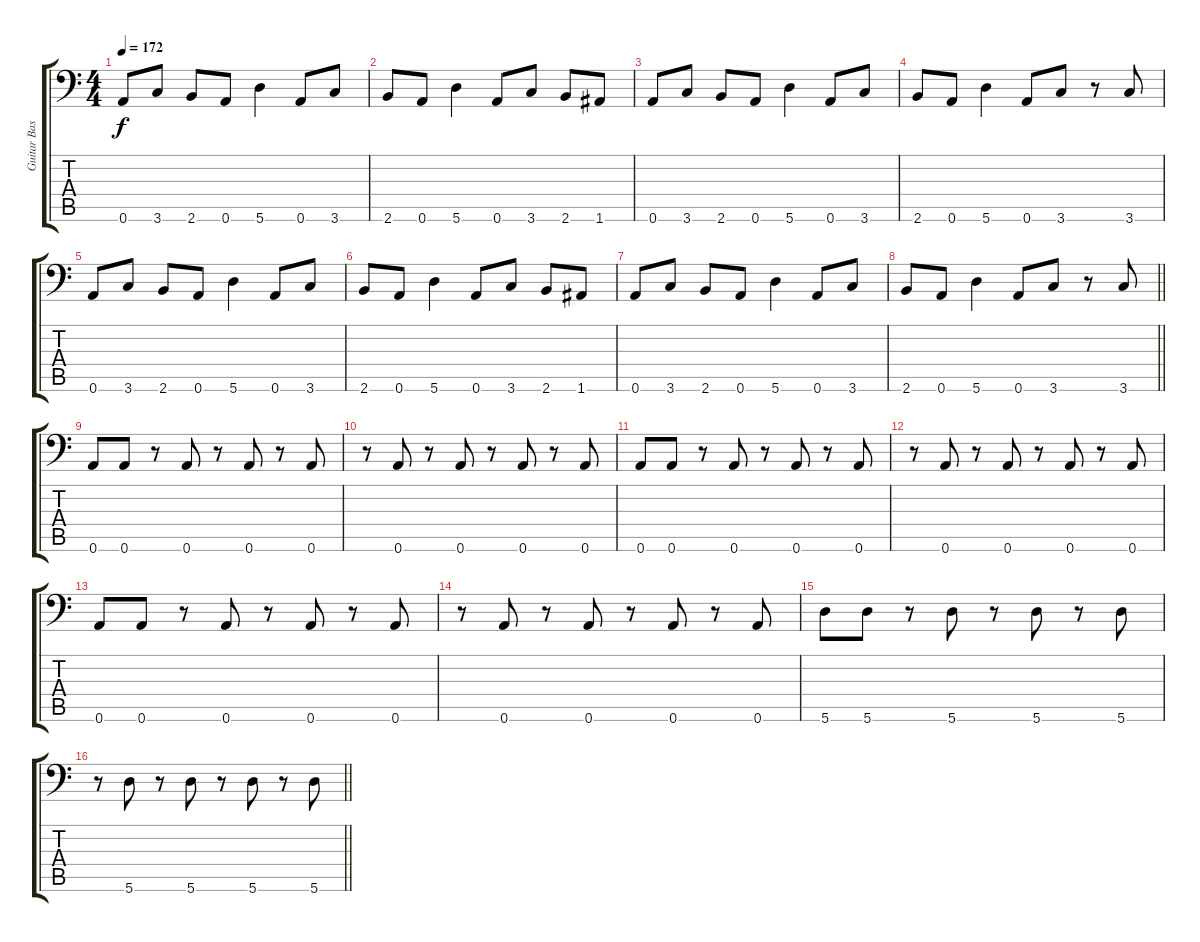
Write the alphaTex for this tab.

\track ("Guitar Bass" "Guitar Bas") {instrument electricbassfinger}
\staff {score tabs}
\tuning (B3 Gb3 D3 A2 E2 A1) {hide}
\ts (4 4)
\tempo 172
\clef f4
\ks c
0.6.8{dy f} 3.6.8 2.6.8 0.6.8 5.6.4 0.6.8 3.6.8 |
2.6.8 0.6.8 5.6.4 0.6.8 3.6.8 2.6.8 1.6.8 |
0.6.8 3.6.8 2.6.8 0.6.8 5.6.4 0.6.8 3.6.8 |
2.6.8 0.6.8 5.6.4 0.6.8 3.6.8 r.8 3.6.8 |
0.6.8 3.6.8 2.6.8 0.6.8 5.6.4 0.6.8 3.6.8 |
2.6.8 0.6.8 5.6.4 0.6.8 3.6.8 2.6.8 1.6.8 |
0.6.8 3.6.8 2.6.8 0.6.8 5.6.4 0.6.8 3.6.8 |
\barLineRight lightlight
2.6.8 0.6.8 5.6.4 0.6.8 3.6.8 r.8 3.6.8 |
0.6.8 0.6.8 r.8 0.6.8 r.8 0.6.8 r.8 0.6.8 |
r.8 0.6.8 r.8 0.6.8 r.8 0.6.8 r.8 0.6.8 |
0.6.8 0.6.8 r.8 0.6.8 r.8 0.6.8 r.8 0.6.8 |
r.8 0.6.8 r.8 0.6.8 r.8 0.6.8 r.8 0.6.8 |
0.6.8 0.6.8 r.8 0.6.8 r.8 0.6.8 r.8 0.6.8 |
r.8 0.6.8 r.8 0.6.8 r.8 0.6.8 r.8 0.6.8 |
5.6.8 5.6.8 r.8 5.6.8 r.8 5.6.8 r.8 5.6.8 |
\barLineRight lightlight
r.8 5.6.8 r.8 5.6.8 r.8 5.6.8 r.8 5.6.8
